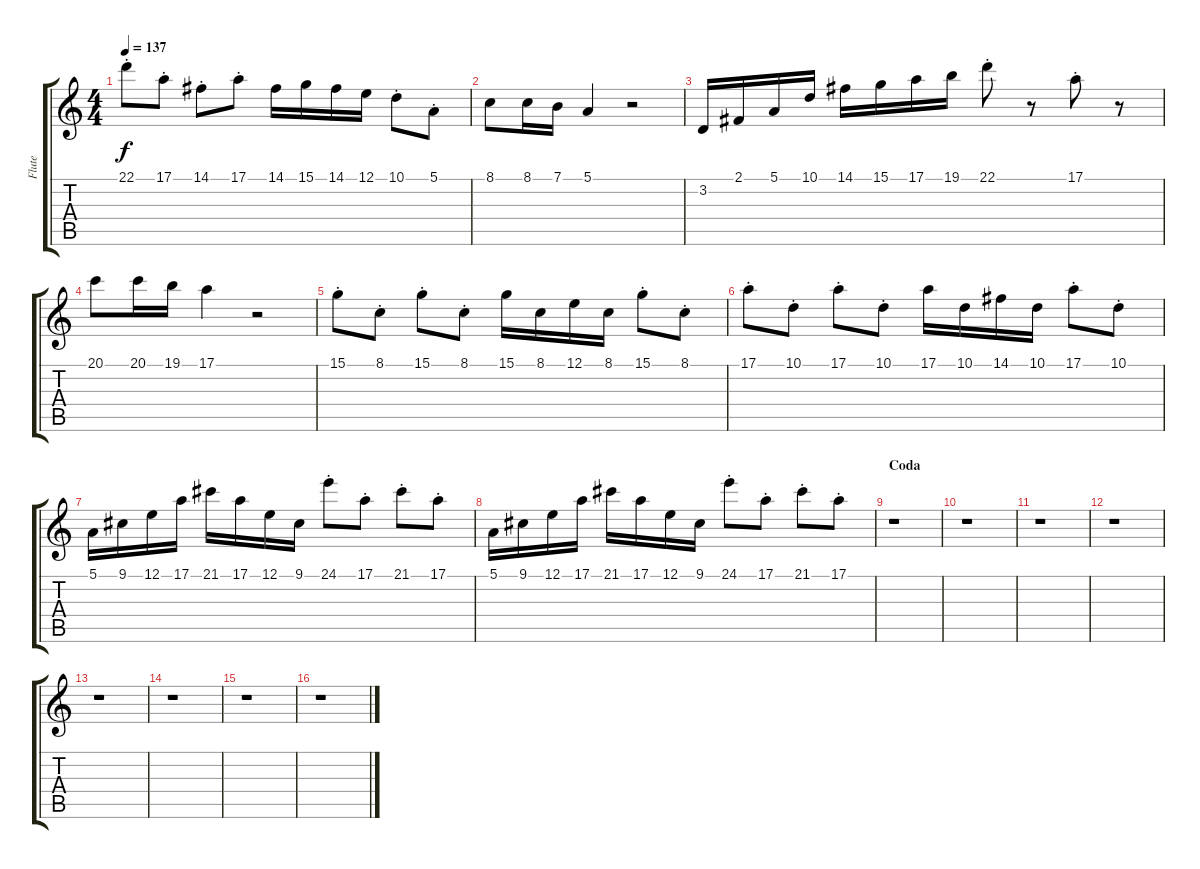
\track ("Flute " "Flute ") {instrument flute}
\staff {score tabs}
\tuning (E4 B3 G3 D3 A2 E2) {hide}
\ts (4 4)
\tempo 137
\clef g2
\ks c
22.1{st}.8{dy f} 17.1{st}.8 14.1{st}.8 17.1{st}.8 14.1.16 15.1.16 14.1.16 12.1.16 10.1{st}.8 5.1{st}.8 |
8.1.8 8.1.16 7.1.16 5.1.4 r.2 |
3.2.16 2.1.16 5.1.16 10.1.16 14.1.16 15.1.16 17.1.16 19.1.16 22.1{st}.8 r.8 17.1{st}.8 r.8 |
20.1.8 20.1.16 19.1.16 17.1.4 r.2 |
15.1{st}.8 8.1{st}.8 15.1{st}.8 8.1{st}.8 15.1.16 8.1.16 12.1.16 8.1.16 15.1{st}.8 8.1{st}.8 |
17.1{st}.8 10.1{st}.8 17.1{st}.8 10.1{st}.8 17.1.16 10.1.16 14.1.16 10.1.16 17.1{st}.8 10.1{st}.8 |
5.1.16 9.1.16 12.1.16 17.1.16 21.1.16 17.1.16 12.1.16 9.1.16 24.1{st}.8 17.1{st}.8 21.1{st}.8 17.1{st}.8 |
5.1.16 9.1.16 12.1.16 17.1.16 21.1.16 17.1.16 12.1.16 9.1.16 24.1{st}.8 17.1{st}.8 21.1{st}.8 17.1{st}.8 |
\section ("" "Coda")
r.1 |
r.1 |
r.1 |
r.1 |
r.1 |
r.1 |
r.1 |
r.1
